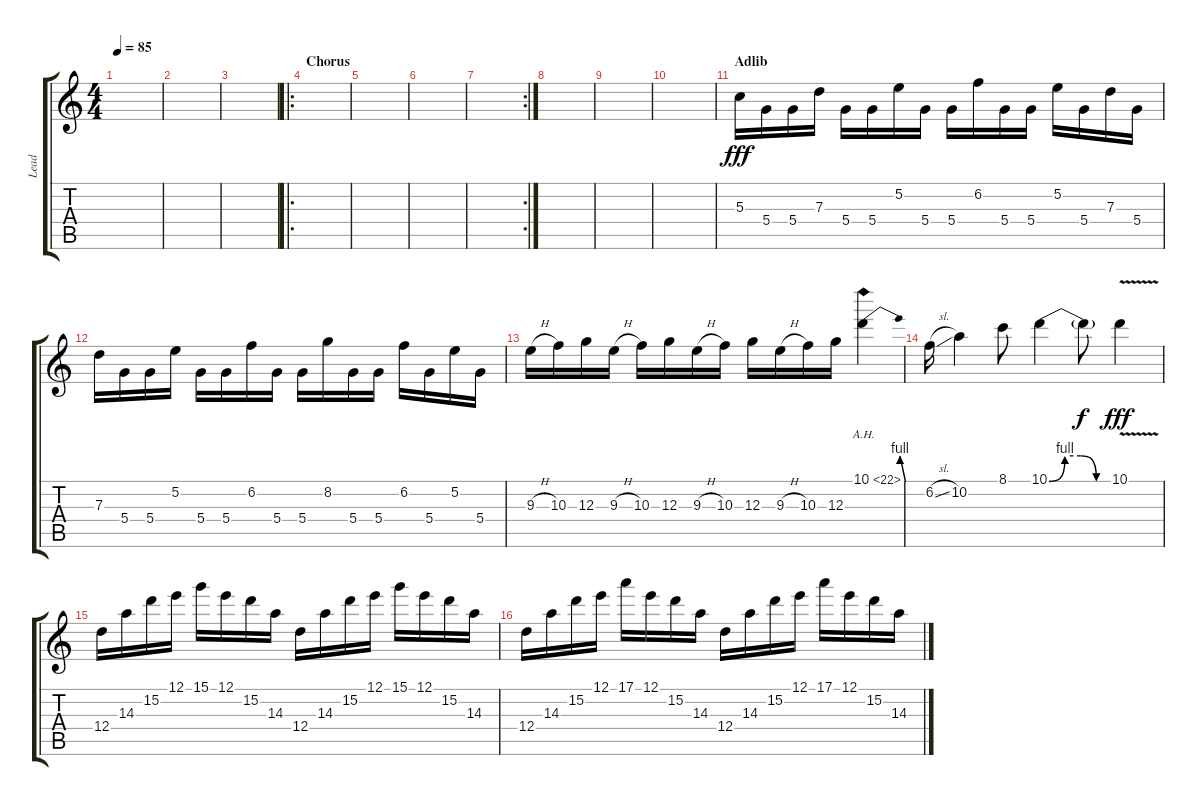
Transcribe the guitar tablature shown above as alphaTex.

\track ("Lead" "Lead") {instrument distortionguitar}
\staff {score tabs}
\tuning (E4 B3 G3 D3 A2 E2) {hide}
\ts (4 4)
\tempo 85
\clef g2
\ks c
|
|
|
\ro
\section ("" "Chorus")
|
|
|
\rc 2
|
|
|
|
\section ("" "Adlib")
5.3.16{dy fff} 5.4.16 5.4.16 7.3.16 5.4.16 5.4.16 5.2.16 5.4.16 5.4.16 6.2.16 5.4.16 5.4.16 5.2.16 5.4.16 7.3.16 5.4.16 |
7.3.16 5.4.16 5.4.16 5.2.16 5.4.16 5.4.16 6.2.16 5.4.16 5.4.16 8.2.16 5.4.16 5.4.16 6.2.16 5.4.16 5.2.16 5.4.16 |
9.3{h}.16 10.3.16 12.3.16 9.3{h}.16 10.3.16 12.3.16 9.3{h}.16 10.3.16 12.3.16 9.3{h}.16 10.3.16 12.3.16 10.1{be (bend 0 0 60 4) ah 12}.4 |
6.2{sl}.16 10.2.4 8.1.8 10.1{be (custom 0 0 15 4 30 4 45 0 60 0)}.4 10.1{t}.8{dy f} 10.1{v}.4{dy fff} |
12.4.16 14.3.16 15.2.16 12.1.16 15.1.16 12.1.16 15.2.16 14.3.16 12.4.16 14.3.16 15.2.16 12.1.16 15.1.16 12.1.16 15.2.16 14.3.16 |
12.4.16 14.3.16 15.2.16 12.1.16 17.1.16 12.1.16 15.2.16 14.3.16 12.4.16 14.3.16 15.2.16 12.1.16 17.1.16 12.1.16 15.2.16 14.3.16
